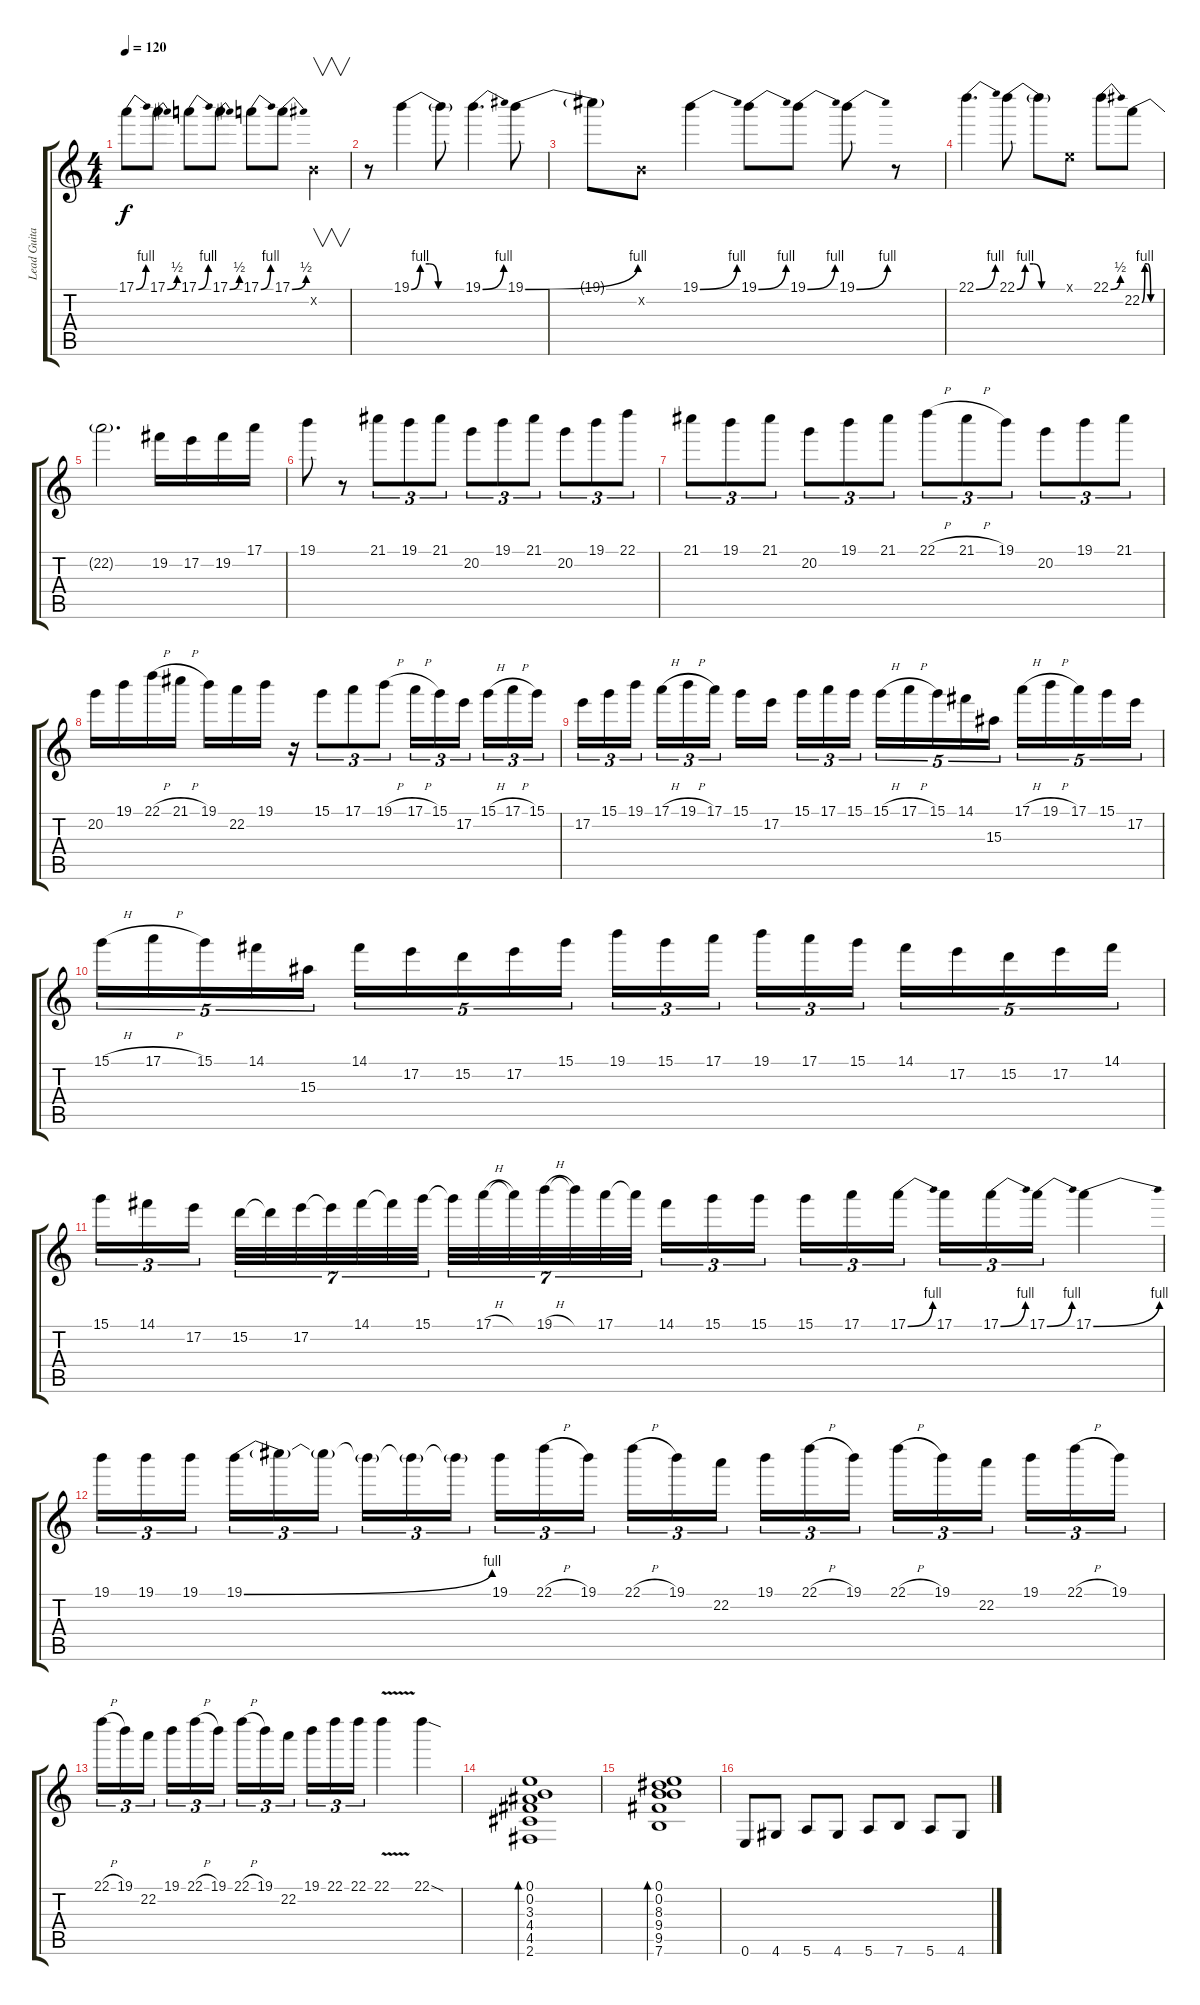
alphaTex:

\track ("Lead Guitar" "Lead Guita") {instrument overdrivenguitar}
\staff {score tabs}
\tuning (E4 B3 G3 D3 A2 E2) {hide}
\ts (4 4)
\tempo 120
\clef g2
\ks c
17.1{be (bend 0 0 60 4)}.8{dy f} 17.1{be (bend 0 0 60 2)}.8 17.1{be (bend 0 0 60 4)}.8 17.1{be (bend 0 0 60 2)}.8 17.1{be (bend 0 0 60 4)}.8 17.1{be (bend 0 0 60 2)}.8 0.2{x}.4{v} |
r.8 19.1{be (custom 0 0 10 4 20 4 30 0 60 0)}.4 19.1{t}.8 19.1{be (bend 0 0 60 4)}.4{d} 19.1{be (bend 0 0 60 4)}.8 |
19.1{t}.8 0.2{x}.8 19.1{be (bend 0 0 60 4)}.4 19.1{be (bend 0 0 60 4)}.8 19.1{be (bend 0 0 60 4)}.8 19.1{be (bend 0 0 60 4)}.8 r.8 |
22.1{be (bend 0 0 60 4)}.4{d} 22.1{be (custom 0 0 10 4 20 4 30 0 60 0)}.8 22.1{t}.8 0.1{x}.8 22.1{be (bend 0 0 60 2)}.8 22.2{be (custom 0 0 10 4 20 4 30 0 60 0)}.8 |
22.2{t}.2{d} 19.2.16 17.2.16 19.2.16 17.1.16 |
19.1.8 r.8 21.1.8{tu (3 2)} 19.1.8{tu (3 2)} 21.1.8{tu (3 2)} 20.2.8{tu (3 2)} 19.1.8{tu (3 2)} 21.1.8{tu (3 2)} 20.2.8{tu (3 2)} 19.1.8{tu (3 2)} 22.1.8{tu (3 2)} |
21.1.8{tu (3 2)} 19.1.8{tu (3 2)} 21.1.8{tu (3 2)} 20.2.8{tu (3 2)} 19.1.8{tu (3 2)} 21.1.8{tu (3 2)} 22.1{h}.8{tu (3 2)} 21.1{h}.8{tu (3 2)} 19.1.8{tu (3 2)} 20.2.8{tu (3 2)} 19.1.8{tu (3 2)} 21.1.8{tu (3 2)} |
20.2.16 19.1.16 22.1{h}.16 21.1{h}.16 19.1.16 22.2.16 19.1.16 r.16 15.1.8{tu (3 2)} 17.1.8{tu (3 2)} 19.1{h}.8{tu (3 2)} 17.1{h}.16{tu (3 2)} 15.1.16{tu (3 2)} 17.2.16{tu (3 2) beam splitsecondary} 15.1{h}.16{tu (3 2)} 17.1{h}.16{tu (3 2)} 15.1.16{tu (3 2)} |
17.2.16{tu (3 2)} 15.1.16{tu (3 2)} 19.1.16{tu (3 2) beam splitsecondary} 17.1{h}.16{tu (3 2)} 19.1{h}.16{tu (3 2)} 17.1.16{tu (3 2)} 15.1.16 17.2.16{beam splitsecondary} 15.1.16{tu (3 2)} 17.1.16{tu (3 2)} 15.1.16{tu (3 2)} 15.1{h}.16{tu (5 4)} 17.1{h}.16{tu (5 4)} 15.1.16{tu (5 4)} 14.1.16{tu (5 4)} 15.3.16{tu (5 4)} 17.1{h}.16{tu (5 4)} 19.1{h}.16{tu (5 4)} 17.1.16{tu (5 4)} 15.1.16{tu (5 4)} 17.2.16{tu (5 4)} |
15.1{h}.16{tu (5 4)} 17.1{h}.16{tu (5 4)} 15.1.16{tu (5 4)} 14.1.16{tu (5 4)} 15.3.16{tu (5 4)} 14.1.16{tu (5 4)} 17.2.16{tu (5 4)} 15.2.16{tu (5 4)} 17.2.16{tu (5 4)} 15.1.16{tu (5 4)} 19.1.16{tu (3 2)} 15.1.16{tu (3 2)} 17.1.16{tu (3 2) beam splitsecondary} 19.1.16{tu (3 2)} 17.1.16{tu (3 2)} 15.1.16{tu (3 2)} 14.1.16{tu (5 4)} 17.2.16{tu (5 4)} 15.2.16{tu (5 4)} 17.2.16{tu (5 4)} 14.1.16{tu (5 4)} |
15.1.16{tu (3 2)} 14.1.16{tu (3 2)} 17.2.16{tu (3 2) beam splitsecondary} 15.2.32{tu (7 4)} 15.2{t}.32{tu (7 4)} 17.2.32{tu (7 4)} 17.2{t}.32{tu (7 4)} 14.1.32{tu (7 4)} 14.1{t}.32{tu (7 4)} 15.1.32{tu (7 4)} 15.1{t}.32{tu (7 4)} 17.1{h}.32{tu (7 4)} 17.1{t}.32{tu (7 4)} 19.1{h}.32{tu (7 4)} 19.1{t}.32{tu (7 4)} 17.1.32{tu (7 4)} 17.1{t}.32{tu (7 4) beam splitsecondary} 14.1.16{tu (3 2)} 15.1.16{tu (3 2)} 15.1.16{tu (3 2)} 15.1.16{tu (3 2)} 17.1.16{tu (3 2)} 17.1{be (bend 0 0 60 4)}.16{tu (3 2) beam splitsecondary} 17.1.16{tu (3 2)} 17.1{be (bend 0 0 60 4)}.16{tu (3 2)} 17.1{be (bend 0 0 60 4)}.16{tu (3 2)} 17.1{be (bend 0 0 60 4)}.4 |
19.1.16{tu (3 2)} 19.1.16{tu (3 2)} 19.1.16{tu (3 2) beam splitsecondary} 19.1{be (bend 0 0 60 4)}.16{tu (3 2)} 19.1{t}.16{tu (3 2)} 19.1{t}.16{tu (3 2)} 19.1{t}.16{tu (3 2)} 19.1{t}.16{tu (3 2)} 19.1{t}.16{tu (3 2) beam splitsecondary} 19.1.16{tu (3 2)} 22.1{h}.16{tu (3 2)} 19.1.16{tu (3 2)} 22.1{h}.16{tu (3 2)} 19.1.16{tu (3 2)} 22.2.16{tu (3 2) beam splitsecondary} 19.1.16{tu (3 2)} 22.1{h}.16{tu (3 2)} 19.1.16{tu (3 2)} 22.1{h}.16{tu (3 2)} 19.1.16{tu (3 2)} 22.2.16{tu (3 2) beam splitsecondary} 19.1.16{tu (3 2)} 22.1{h}.16{tu (3 2)} 19.1.16{tu (3 2)} |
22.1{h}.16{tu (3 2)} 19.1.16{tu (3 2)} 22.2.16{tu (3 2) beam splitsecondary} 19.1.16{tu (3 2)} 22.1{h}.16{tu (3 2)} 19.1.16{tu (3 2)} 22.1{h}.16{tu (3 2)} 19.1.16{tu (3 2)} 22.2.16{tu (3 2) beam splitsecondary} 19.1.16{tu (3 2)} 22.1.16{tu (3 2)} 22.1.16{tu (3 2)} 22.1{v}.4 22.1{sod}.4 |
(0.1 0.2 3.3 4.4 4.5 2.6).1{bd 120} |
(0.1 0.2 8.3 9.4 9.5 7.6).1{bd 120} |
0.6.8 4.6.8 5.6.8 4.6.8 5.6.8 7.6.8 5.6.8 4.6.8
